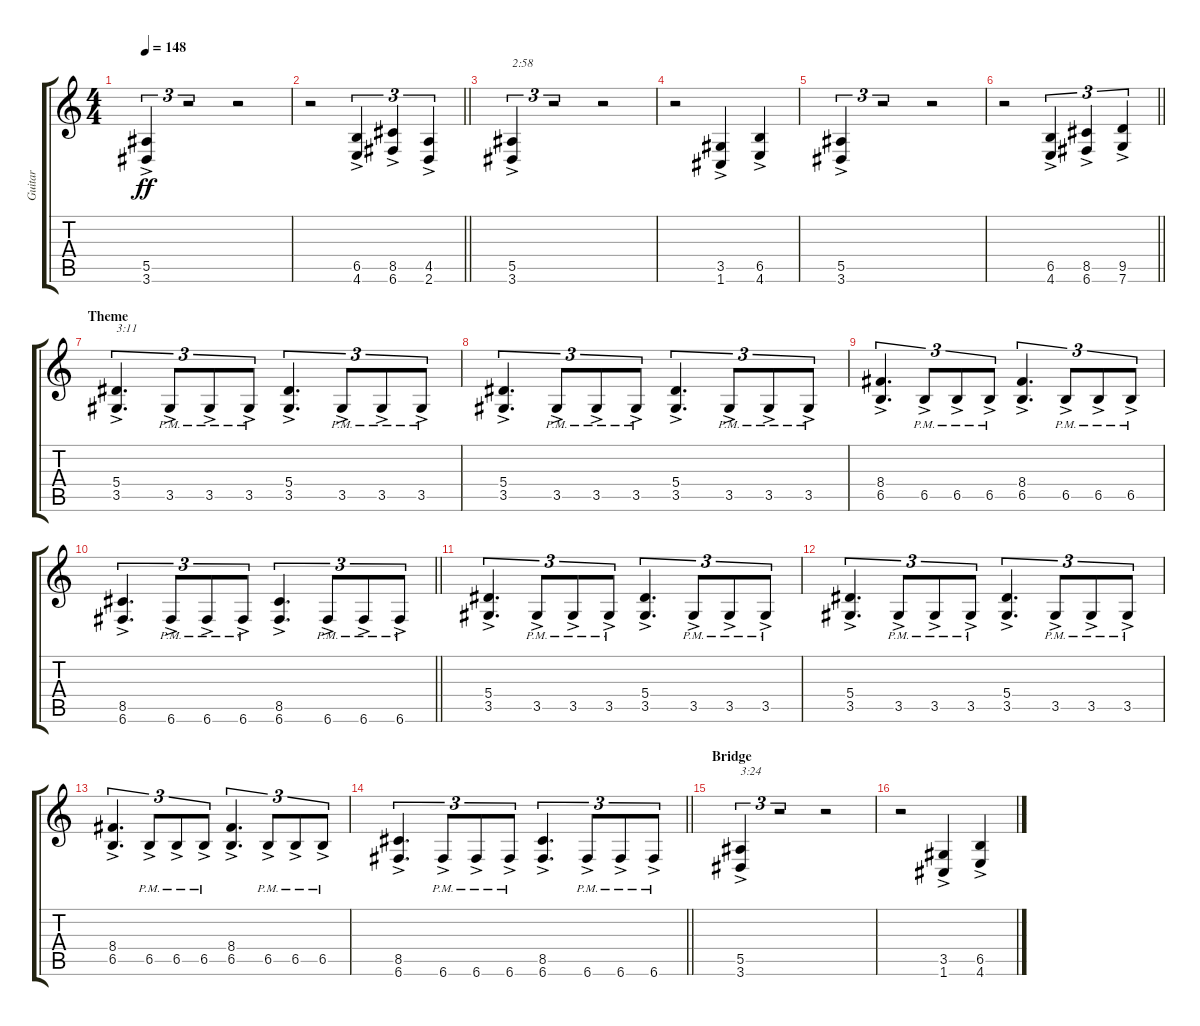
\track ("Guitar" "Guitar") {instrument distortionguitar}
\staff {score tabs}
\tuning (C4 G3 Eb3 Bb2 F2 C2) {hide}
\ts (4 4)
\tempo 148
\clef g2
\ks c
(5.5{ac} 3.6{ac}).4{tu (3 2) dy ff} r.2{tu (3 2)} r.2 |
\barLineRight lightlight
r.2 (6.5{ac} 4.6{ac}).4{tu (3 2)} (8.5{ac} 6.6{ac}).4{tu (3 2)} (4.5{ac} 2.6{ac}).4{tu (3 2)} |
\section ("" "")
(5.5{ac} 3.6{ac}).4{tu (3 2) txt "2:58"} r.2{tu (3 2)} r.2 |
r.2 (3.5{ac} 1.6{ac}).4 (6.5{ac} 4.6{ac}).4 |
(5.5{ac} 3.6{ac}).4{tu (3 2)} r.2{tu (3 2)} r.2 |
\barLineRight lightlight
r.2 (6.5{ac} 4.6{ac}).4{tu (3 2)} (8.5{ac} 6.6{ac}).4{tu (3 2)} (9.5{ac} 7.6{ac}).4{tu (3 2)} |
\section ("" "Theme")
(5.4{ac} 3.5{ac}).4{d tu (3 2) txt "3:11"} 3.5{ac pm}.8{tu (3 2)} 3.5{ac pm}.8{tu (3 2)} 3.5{ac pm}.8{tu (3 2)} (5.4{ac} 3.5{ac}).4{d tu (3 2)} 3.5{ac pm}.8{tu (3 2)} 3.5{ac pm}.8{tu (3 2)} 3.5{ac pm}.8{tu (3 2)} |
(5.4{ac} 3.5{ac}).4{d tu (3 2)} 3.5{ac pm}.8{tu (3 2)} 3.5{ac pm}.8{tu (3 2)} 3.5{ac pm}.8{tu (3 2)} (5.4{ac} 3.5{ac}).4{d tu (3 2)} 3.5{ac pm}.8{tu (3 2)} 3.5{ac pm}.8{tu (3 2)} 3.5{ac pm}.8{tu (3 2)} |
(8.4{ac} 6.5{ac}).4{d tu (3 2)} 6.5{ac pm}.8{tu (3 2)} 6.5{ac pm}.8{tu (3 2)} 6.5{ac pm}.8{tu (3 2)} (8.4{ac} 6.5{ac}).4{d tu (3 2)} 6.5{ac pm}.8{tu (3 2)} 6.5{ac pm}.8{tu (3 2)} 6.5{ac pm}.8{tu (3 2)} |
\barLineRight lightlight
(8.5{ac} 6.6{ac}).4{d tu (3 2)} 6.6{ac pm}.8{tu (3 2)} 6.6{ac pm}.8{tu (3 2)} 6.6{ac pm}.8{tu (3 2)} (8.5{ac} 6.6{ac}).4{d tu (3 2)} 6.6{ac pm}.8{tu (3 2)} 6.6{ac pm}.8{tu (3 2)} 6.6{ac pm}.8{tu (3 2)} |
\section ("" "")
(5.4{ac} 3.5{ac}).4{d tu (3 2)} 3.5{ac pm}.8{tu (3 2)} 3.5{ac pm}.8{tu (3 2)} 3.5{ac pm}.8{tu (3 2)} (5.4{ac} 3.5{ac}).4{d tu (3 2)} 3.5{ac pm}.8{tu (3 2)} 3.5{ac pm}.8{tu (3 2)} 3.5{ac pm}.8{tu (3 2)} |
(5.4{ac} 3.5{ac}).4{d tu (3 2)} 3.5{ac pm}.8{tu (3 2)} 3.5{ac pm}.8{tu (3 2)} 3.5{ac pm}.8{tu (3 2)} (5.4{ac} 3.5{ac}).4{d tu (3 2)} 3.5{ac pm}.8{tu (3 2)} 3.5{ac pm}.8{tu (3 2)} 3.5{ac pm}.8{tu (3 2)} |
(8.4{ac} 6.5{ac}).4{d tu (3 2)} 6.5{ac pm}.8{tu (3 2)} 6.5{ac pm}.8{tu (3 2)} 6.5{ac pm}.8{tu (3 2)} (8.4{ac} 6.5{ac}).4{d tu (3 2)} 6.5{ac pm}.8{tu (3 2)} 6.5{ac pm}.8{tu (3 2)} 6.5{ac pm}.8{tu (3 2)} |
\barLineRight lightlight
(8.5{ac} 6.6{ac}).4{d tu (3 2)} 6.6{ac pm}.8{tu (3 2)} 6.6{ac pm}.8{tu (3 2)} 6.6{ac pm}.8{tu (3 2)} (8.5{ac} 6.6{ac}).4{d tu (3 2)} 6.6{ac pm}.8{tu (3 2)} 6.6{ac pm}.8{tu (3 2)} 6.6{ac pm}.8{tu (3 2)} |
\section ("" "Bridge")
(5.5{ac} 3.6{ac}).4{tu (3 2) txt "3:24"} r.2{tu (3 2)} r.2 |
r.2 (3.5{ac} 1.6{ac}).4 (6.5{ac} 4.6{ac}).4
